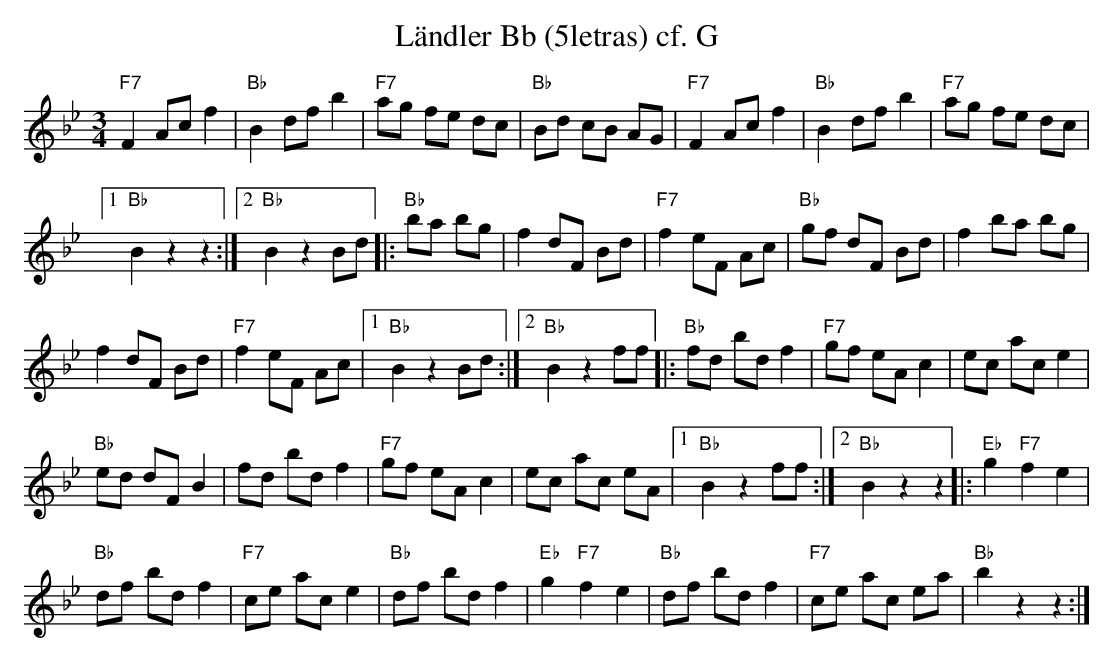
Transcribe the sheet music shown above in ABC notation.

X:1
T:L\"andler Bb (5letras) cf. G
M:3/4
L:1/8
K:Bbmaj%%MIDI gchordon
"F7"F2Acf2 | "Bb"B2dfb2 | "F7"ag fe dc | "Bb"Bd cB AG | "F7"F2Acf2 | "Bb"B2dfb2 | "F7"ag fe dc |1
"Bb"B2z2z2 :|2 "Bb"B2z2Bd |: "Bb" ba bg | f2 dF Bd | "F7"f2 eF Ac | "Bb"gf dF Bd | f2 ba bg |
f2dF Bd | "F7"f2eF Ac |1 "Bb"B2z2Bd :|2 "Bb"B2z2ff |: "Bb"fd bdf2 | "F7"gf eAc2 | ec ace2 |
"Bb"ed dFB2 | fd bdf2 | "F7"gf eAc2 | ec ac eA |1 "Bb"B2z2ff :|2 "Bb"B2z2z2 |: "Eb"g2"F7"f2e2 |
"Bb"df bdf2 | "F7"ce ace2 | "Bb"df bdf2 | "Eb"g2"F7"f2e2 | "Bb"df bdf2 | "F7"ce ac ea | "Bb"b2z2z2 :|
